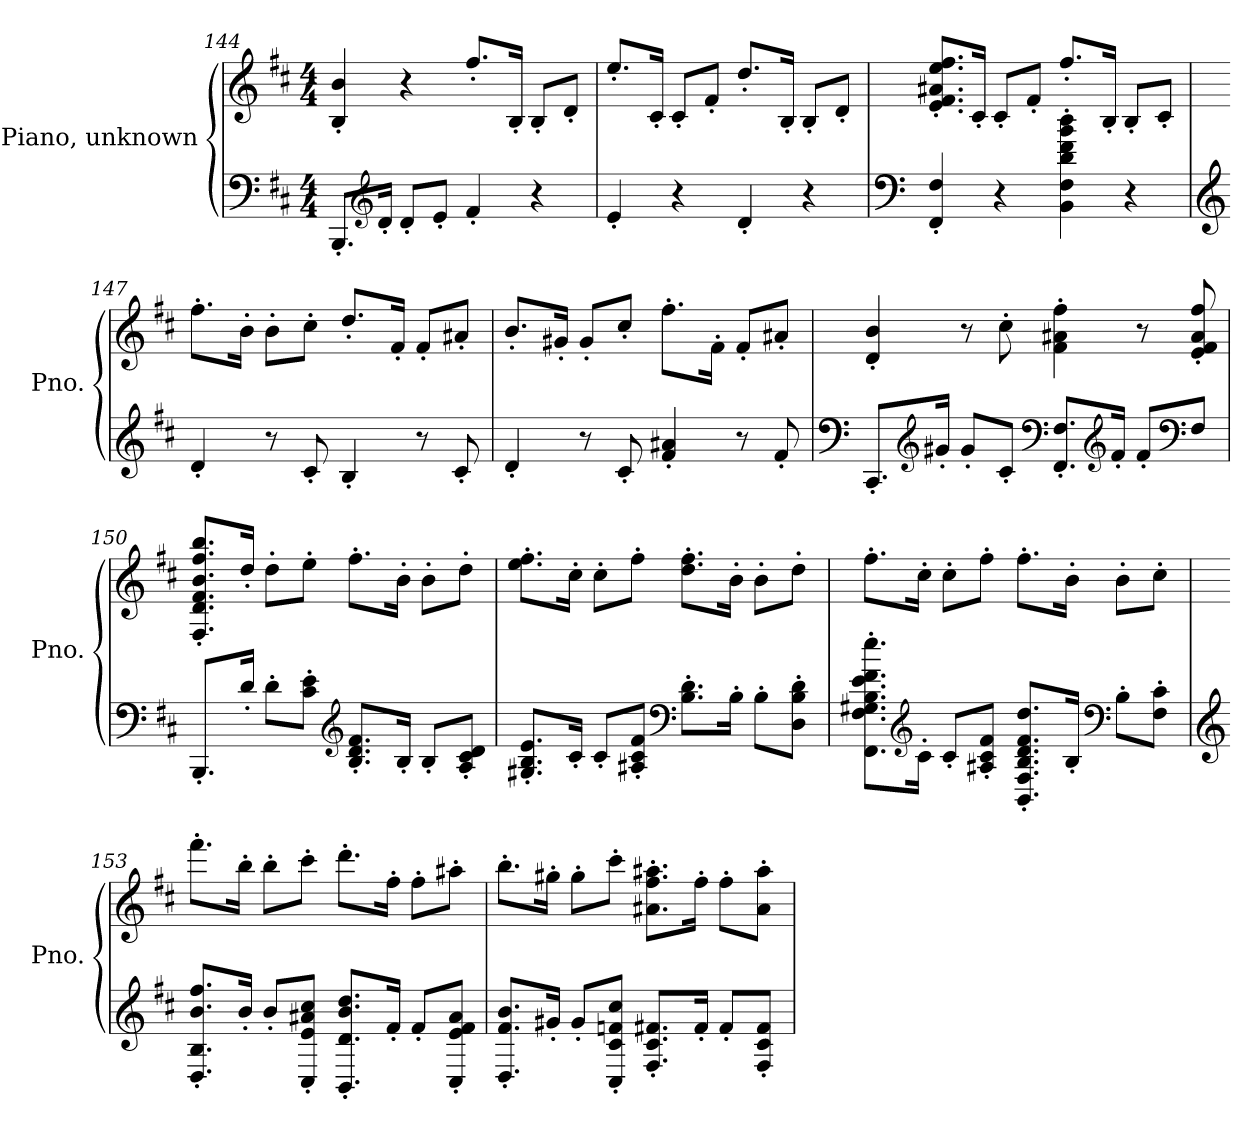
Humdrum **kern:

**kern	**kern
*part1	*part1
*staff2	*staff1
*I"Piano, unknown	*
*I'Pno.	*
!!LO:LB:g=z
*clefF4	*clefG2
*k[f#c#]	*k[f#c#]
*M4/4	*M4/4
=144	=144
8.BBB'/L	4B/' 4b/'
*clefG2	*
16d'/Jk	.
8d'/L	4r
8e'/J	.
4f#'/	8.ff#'/L
.	16B'/Jk
4r	8B'/L
.	8d'/J
=145	=145
4e'/	8.ee'/L
.	16c#'/Jk
4r	8c#'/L
.	8f#'/J
4d'/	8.dd'/L
.	16B'/Jk
4r	8B'/L
.	8d'/J
=146	=146
*clefF4	*
4FF#/' 4F#/'	8.e/' 8.f#/' 8.a#X/' 8.ee/' 8.ff#/'L
.	16c#'/Jk
4r	8c#'/L
.	8f#'/J
4BB\' 4F#\' 4d\' 4f#\' 4b\' 4dd\'	8.ff#'/L
.	16B'/Jk
4r	8B'/L
.	8c#'/J
!!LO:PB:g=z
=147	=147
*clefG2	*
4d'/	8.ff#'\L
.	16b'\Jk
8r	8b'\L
8c#'/	8cc#'\J
4B'/	8.dd'/L
.	16f#'/Jk
8r	8f#'/L
8c#'/	8a#X'/J
=148	=148
4d'/	8.b'/L
.	16g#X'/Jk
8r	8g#'/L
8c#'/	8cc#'/J
4f#/' 4a#X/'	8.ff#'\L
.	16f#'\Jk
8r	8f#'/L
8f#'/	8a#X'/J
=149	=149
*clefF4	*
8.CC#'/L	4d/' 4b/'
*clefG2	*
16g#X'/Jk	.
8g#'/L	8r
8c#'/J	8cc#'\
*clefF4	*
8.FF#/' 8.F#/'L	4f#\' 4a#X\' 4ff#\'
*clefG2	*
16f#'/Jk	.
8f#'/L	8r
*clefF4	*
8F#/J	8e/' 8f#/' 8a#/' 8ff#/'
!!LO:LB:g=z
=150	=150
8.BBB'/L	8.F#/' 8.d/' 8.f#/' 8.b/' 8.ff#/' 8.bb/'L
16d'/Jk	16dd'/Jk
8d'\L	8dd'\L
8c#\' 8e\'J	8ee'\J
*clefG2	*
8.B/' 8.d/' 8.f#/'L	8.ff#'\L
16B'/Jk	16b'\Jk
8B'/L	8b'\L
8A/' 8c#/' 8d/'J	8dd'\J
=151	=151
8.G#X/' 8.B/' 8.e/'L	8.ee\' 8.ff#\'L
16c#'/Jk	16cc#'\Jk
8c#'/L	8cc#'\L
8A#X/' 8c#/' 8f#/'J	8ff#'\J
*clefF4	*
8.B\' 8.d\'L	8.dd\' 8.ff#\'L
16B'\Jk	16b'\Jk
8B'\L	8b'\L
8D\' 8B\' 8d\'J	8dd'\J
=152	=152
8.FF#\' 8.F#\' 8.G#X\' 8.B\' 8.e\' 8.f#\' 8.ee\'L	8.ff#'\L
*clefG2	*
16c#'\Jk	16cc#'\Jk
8c#'/L	8cc#'\L
8A#X/' 8c#/' 8f#/'J	8ff#'\J
8.BB/' 8.F#/' 8.B/' 8.d/' 8.f#/' 8.dd/'L	8.ff#'\L
16B'/Jk	16b'\Jk
*clefF4	*
8B'\L	8b'\L
8F#\' 8c#\'J	8cc#'\J
!!LO:LB:g=z
=153	=153
*clefG2	*
8.D/' 8.B/' 8.b/' 8.ff#/'L	8.fff#'\L
16b'/Jk	16bb'\Jk
8b'/L	8bb'\L
8C#/' 8e/' 8a#X/' 8cc#/'J	8ccc#'\J
8.BB/' 8.d/' 8.b/' 8.dd/'L	8.ddd'\L
16f#'/Jk	16ff#'\Jk
8f#'/L	8ff#'\L
8C#/' 8e/' 8f#/' 8a#/'J	8aa#X'\J
=154	=154
8.D/' 8.f#/' 8.b/'L	8.bb'\L
16g#X'/Jk	16gg#X'\Jk
8g#'/L	8gg#'\L
8C#/' 8c#/' 8fn/' 8cc#/'J	8ccc#'\J
8.F#/' 8.c#/' 8.f#X/'L	8.a#X\' 8.ff#\' 8.aa#X\'L
16f#'/Jk	16ff#'\Jk
8f#'/L	8ff#'\L
8F#/' 8c#/' 8f#/'J	8a#\' 8aa#\'J
=	=
*-	*-
